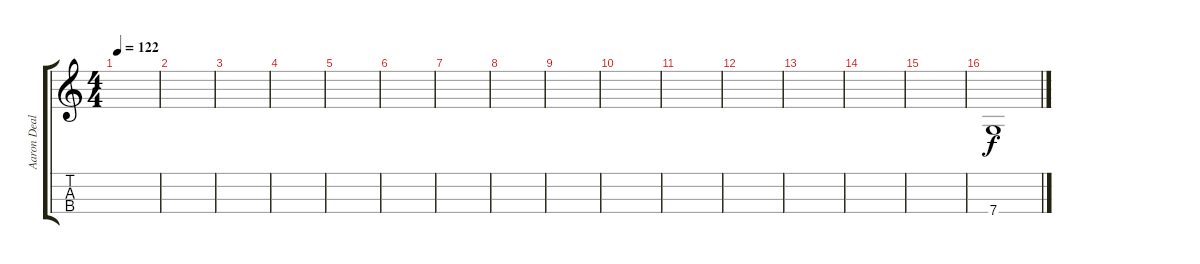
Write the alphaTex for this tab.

\track ("Aaron Deal" "Aaron Deal") {instrument electricbasspick}
\staff {score tabs}
\tuning (F3 C3 G2 C2) {hide}
\ts (4 4)
\tempo 122
\clef g2
\ks c
|
|
|
|
|
|
|
|
|
|
|
|
|
|
|
7.4.1
